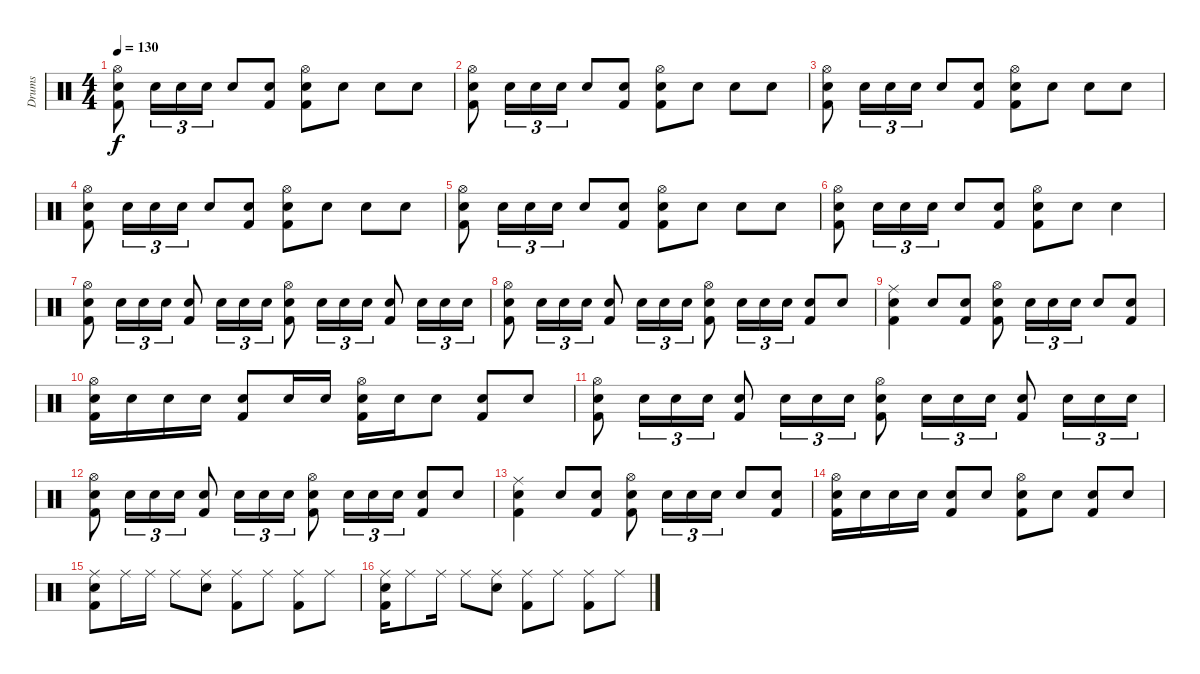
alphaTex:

\track ("Drums" "Drums") {instrument percussion}
\staff {score}
\articulation defaults
\ts (4 4)
\tempo 130
\clef neutral
\ks c
("Hi-Hat (open)" "Snare (hit) 2" "Kick (hit) 2").8{dy f} "Snare (hit) 2".16{tu (3 2)} "Snare (hit) 2".16{tu (3 2)} "Snare (hit) 2".16{tu (3 2)} "Snare (hit) 2".8 ("Snare (hit) 2" "Kick (hit) 2").8 ("Hi-Hat (open)" "Snare (hit) 2" "Kick (hit) 2").8 "Snare (hit) 2".8 "Snare (hit) 2".8 "Snare (hit) 2".8 |
("Hi-Hat (open)" "Snare (hit) 2" "Kick (hit) 2").8 "Snare (hit) 2".16{tu (3 2)} "Snare (hit) 2".16{tu (3 2)} "Snare (hit) 2".16{tu (3 2)} "Snare (hit) 2".8 ("Snare (hit) 2" "Kick (hit) 2").8 ("Hi-Hat (open)" "Snare (hit) 2" "Kick (hit) 2").8 "Snare (hit) 2".8 "Snare (hit) 2".8 "Snare (hit) 2".8 |
("Hi-Hat (open)" "Snare (hit) 2" "Kick (hit) 2").8 "Snare (hit) 2".16{tu (3 2)} "Snare (hit) 2".16{tu (3 2)} "Snare (hit) 2".16{tu (3 2)} "Snare (hit) 2".8 ("Snare (hit) 2" "Kick (hit) 2").8 ("Hi-Hat (open)" "Snare (hit) 2" "Kick (hit) 2").8 "Snare (hit) 2".8 "Snare (hit) 2".8 "Snare (hit) 2".8 |
("Hi-Hat (open)" "Snare (hit) 2" "Kick (hit) 2").8 "Snare (hit) 2".16{tu (3 2)} "Snare (hit) 2".16{tu (3 2)} "Snare (hit) 2".16{tu (3 2)} "Snare (hit) 2".8 ("Snare (hit) 2" "Kick (hit) 2").8 ("Hi-Hat (open)" "Snare (hit) 2" "Kick (hit) 2").8 "Snare (hit) 2".8 "Snare (hit) 2".8 "Snare (hit) 2".8 |
("Hi-Hat (open)" "Snare (hit) 2" "Kick (hit) 2").8 "Snare (hit) 2".16{tu (3 2)} "Snare (hit) 2".16{tu (3 2)} "Snare (hit) 2".16{tu (3 2)} "Snare (hit) 2".8 ("Snare (hit) 2" "Kick (hit) 2").8 ("Hi-Hat (open)" "Snare (hit) 2" "Kick (hit) 2").8 "Snare (hit) 2".8 "Snare (hit) 2".8 "Snare (hit) 2".8 |
("Hi-Hat (open)" "Snare (hit) 2" "Kick (hit) 2").8 "Snare (hit) 2".16{tu (3 2)} "Snare (hit) 2".16{tu (3 2)} "Snare (hit) 2".16{tu (3 2)} "Snare (hit) 2".8 ("Snare (hit) 2" "Kick (hit) 2").8 ("Hi-Hat (open)" "Snare (hit) 2" "Kick (hit) 2").8 "Snare (hit) 2".8 "Snare (hit) 2".4 |
("Hi-Hat (open)" "Snare (hit) 2" "Kick (hit) 2").8 "Snare (hit) 2".16{tu (3 2)} "Snare (hit) 2".16{tu (3 2)} "Snare (hit) 2".16{tu (3 2)} ("Snare (hit) 2" "Kick (hit) 2").8 "Snare (hit) 2".16{tu (3 2)} "Snare (hit) 2".16{tu (3 2)} "Snare (hit) 2".16{tu (3 2)} ("Hi-Hat (open)" "Snare (hit) 2" "Kick (hit) 2").8 "Snare (hit) 2".16{tu (3 2)} "Snare (hit) 2".16{tu (3 2)} "Snare (hit) 2".16{tu (3 2)} ("Snare (hit) 2" "Kick (hit) 2").8 "Snare (hit) 2".16{tu (3 2)} "Snare (hit) 2".16{tu (3 2)} "Snare (hit) 2".16{tu (3 2)} |
("Hi-Hat (open)" "Snare (hit) 2" "Kick (hit) 2").8 "Snare (hit) 2".16{tu (3 2)} "Snare (hit) 2".16{tu (3 2)} "Snare (hit) 2".16{tu (3 2)} ("Snare (hit) 2" "Kick (hit) 2").8 "Snare (hit) 2".16{tu (3 2)} "Snare (hit) 2".16{tu (3 2)} "Snare (hit) 2".16{tu (3 2)} ("Hi-Hat (open)" "Snare (hit) 2" "Kick (hit) 2").8 "Snare (hit) 2".16{tu (3 2)} "Snare (hit) 2".16{tu (3 2)} "Snare (hit) 2".16{tu (3 2)} ("Snare (hit) 2" "Kick (hit) 2").8 "Snare (hit) 2".8 |
("Ride (middle)" "Snare (hit) 2" "Kick (hit) 2").4 "Snare (hit) 2".8 ("Snare (hit) 2" "Kick (hit) 2").8 ("Hi-Hat (open)" "Snare (hit) 2" "Kick (hit) 2").8 "Snare (hit) 2".16{tu (3 2)} "Snare (hit) 2".16{tu (3 2)} "Snare (hit) 2".16{tu (3 2)} "Snare (hit) 2".8 ("Snare (hit) 2" "Kick (hit) 2").8 |
("Hi-Hat (open)" "Snare (hit) 2" "Kick (hit) 2").16 "Snare (hit) 2".16 "Snare (hit) 2".16 "Snare (hit) 2".16 ("Snare (hit) 2" "Kick (hit) 2").8 "Snare (hit) 2".16 "Snare (hit) 2".16 ("Hi-Hat (open)" "Snare (hit) 2" "Kick (hit) 2").16 "Snare (hit) 2".16 "Snare (hit) 2".8 ("Snare (hit) 2" "Kick (hit) 2").8 "Snare (hit) 2".8 |
("Hi-Hat (open)" "Snare (hit) 2" "Kick (hit) 2").8 "Snare (hit) 2".16{tu (3 2)} "Snare (hit) 2".16{tu (3 2)} "Snare (hit) 2".16{tu (3 2)} ("Snare (hit) 2" "Kick (hit) 2").8 "Snare (hit) 2".16{tu (3 2)} "Snare (hit) 2".16{tu (3 2)} "Snare (hit) 2".16{tu (3 2)} ("Hi-Hat (open)" "Snare (hit) 2" "Kick (hit) 2").8 "Snare (hit) 2".16{tu (3 2)} "Snare (hit) 2".16{tu (3 2)} "Snare (hit) 2".16{tu (3 2)} ("Snare (hit) 2" "Kick (hit) 2").8 "Snare (hit) 2".16{tu (3 2)} "Snare (hit) 2".16{tu (3 2)} "Snare (hit) 2".16{tu (3 2)} |
("Hi-Hat (open)" "Snare (hit) 2" "Kick (hit) 2").8 "Snare (hit) 2".16{tu (3 2)} "Snare (hit) 2".16{tu (3 2)} "Snare (hit) 2".16{tu (3 2)} ("Snare (hit) 2" "Kick (hit) 2").8 "Snare (hit) 2".16{tu (3 2)} "Snare (hit) 2".16{tu (3 2)} "Snare (hit) 2".16{tu (3 2)} ("Hi-Hat (open)" "Snare (hit) 2" "Kick (hit) 2").8 "Snare (hit) 2".16{tu (3 2)} "Snare (hit) 2".16{tu (3 2)} "Snare (hit) 2".16{tu (3 2)} ("Snare (hit) 2" "Kick (hit) 2").8 "Snare (hit) 2".8 |
("Ride (middle)" "Snare (hit) 2" "Kick (hit) 2").4 "Snare (hit) 2".8 ("Snare (hit) 2" "Kick (hit) 2").8 ("Hi-Hat (open)" "Snare (hit) 2" "Kick (hit) 2").8 "Snare (hit) 2".16{tu (3 2)} "Snare (hit) 2".16{tu (3 2)} "Snare (hit) 2".16{tu (3 2)} "Snare (hit) 2".8 ("Snare (hit) 2" "Kick (hit) 2").8 |
("Hi-Hat (open)" "Snare (hit) 2" "Kick (hit) 2").16 "Snare (hit) 2".16 "Snare (hit) 2".16 "Snare (hit) 2".16 ("Snare (hit) 2" "Kick (hit) 2").8 "Snare (hit) 2".8 ("Hi-Hat (open)" "Snare (hit) 2" "Kick (hit) 2").8 "Snare (hit) 2".8 ("Snare (hit) 2" "Kick (hit) 2").8 "Snare (hit) 2".8 |
("Ride (middle)" "Snare (hit) 2" "Kick (hit) 2").8 "Ride (middle)".16 "Ride (middle)".16 "Ride (middle)".8 ("Ride (middle)" "Snare (hit) 2").8 ("Ride (middle)" "Kick (hit) 2").8 "Ride (middle)".8 ("Ride (middle)" "Kick (hit) 2").8 "Ride (middle)".8 |
("Ride (middle)" "Snare (hit) 2" "Kick (hit) 2").16 "Ride (middle)".8 "Ride (middle)".16 "Ride (middle)".8 ("Ride (middle)" "Snare (hit) 2").8 ("Ride (middle)" "Kick (hit) 2").8 "Ride (middle)".8 ("Ride (middle)" "Kick (hit) 2").8 "Ride (middle)".8
